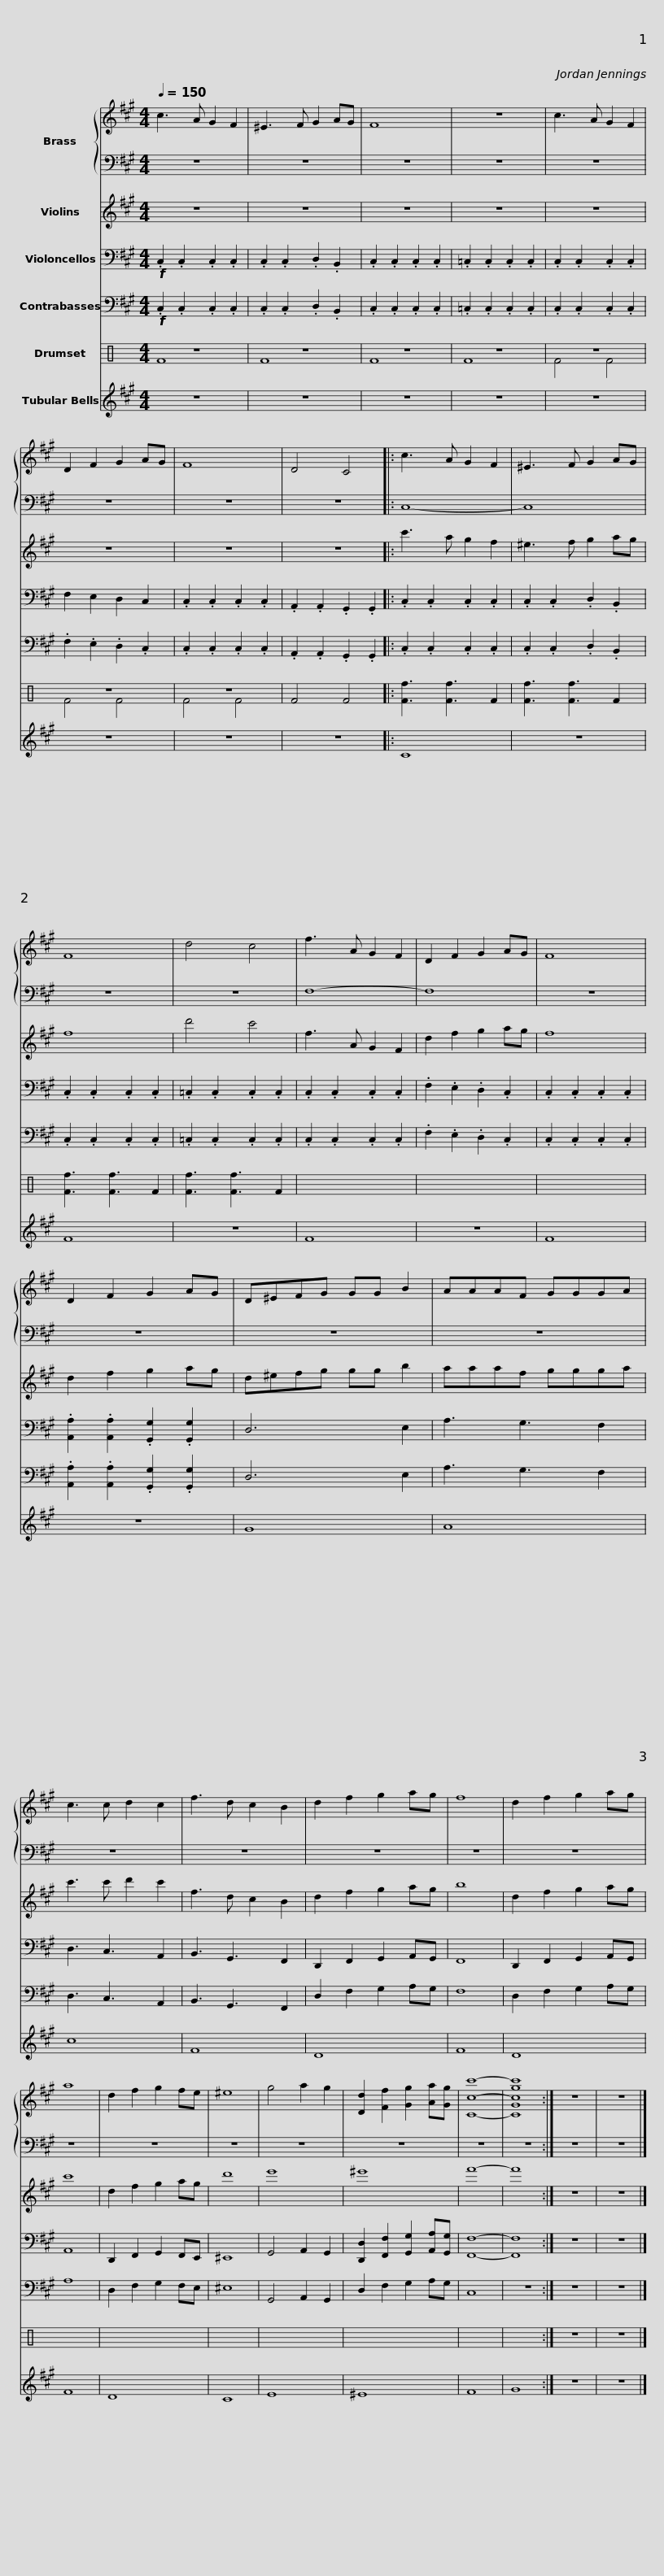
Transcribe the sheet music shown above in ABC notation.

X:1
%%score { 1 | 2 } 3 4 5 ( 6 7 ) 8
L:1/8
Q:1/4=150
M:4/4
I:linebreak $
K:A
V:1 treble
V:2 bass
V:3 treble
V:4 bass
V:5 bass transpose=-12
V:6 perc
K:none
V:7 perc
K:none
V:8 treble
V:1
 c3 A G2 F2 | ^E3 F G2 AG | F8 | z8 | c3 A G2 F2 | %5
 D2 F2 G2 AG |$ F8 | D4 C4 |: c3 A G2 F2 | ^E3 F G2 AG | %10
 F8 | d4 c4 | f3 A G2 F2 |$ D2 F2 G2 AG | F8 | %15
 D2 F2 G2 AG | D^EFG GG B2 | AAAF GGGA | c3 c d2 c2 |$ f3 d c2 B2 | %20
 d2 f2 g2 ag | f8 | d2 f2 g2 ag | a8 | d2 f2 g2 fe | %25
 ^e8 | g4 a2 g2 |$ [Dd]2 [Ff]2 [Gg]2 [Aa][Gg] | [Ccc']8- | [CGcgc']8 :| %30
 z8 | z8 |] %32
V:2
 z8 | z8 | z8 | z8 | z8 | %5
 z8 |$ z8 | z8 |: C,8- | C,8 | %10
 z8 | z8 | F,8- |$ F,8 | z8 | %15
 z8 | z8 | z8 | z8 |$ z8 | %20
 z8 | z8 | z8 | z8 | z8 | %25
 z8 | z8 |$ z8 | z8 | z8 :| %30
 z8 | z8 |] %32
V:3
 z8 | z8 | z8 | z8 | z8 | %5
 z8 |$ z8 | z8 |: c'3 a g2 f2 | ^e3 f g2 ag | %10
 f8 | d'4 c'4 | f3 A G2 F2 |$ d2 f2 g2 ag | f8 | %15
 d2 f2 g2 ag | d^efg gg b2 | aaaf ggga | c'3 c' d'2 c'2 |$ f3 d c2 B2 | %20
 d2 f2 g2 ag | b8 | d2 f2 g2 ag | c'8 | d2 f2 g2 ag | %25
 d'8 | e'8 |$ ^e'8 | f'8- | f'8 :| %30
 z8 | z8 |] %32
V:4
!f! .C,2 .C,2 .C,2 .C,2 | .C,2 .C,2 .D,2 .B,,2 | .C,2 .C,2 .C,2 .C,2 | .=C,2 .C,2 .C,2 .C,2 | .C,2 .C,2 .C,2 .C,2 | %5
 F,2 E,2 D,2 C,2 |$ .C,2 .C,2 .C,2 .C,2 | .A,,2 .A,,2 .G,,2 .G,,2 |: .C,2 .C,2 .C,2 .C,2 | .C,2 .C,2 .D,2 .B,,2 | %10
 .C,2 .C,2 .C,2 .C,2 | .=C,2 .C,2 .C,2 .C,2 | .C,2 .C,2 .C,2 .C,2 |$ .F,2 .E,2 .D,2 .C,2 | .C,2 .C,2 .C,2 .C,2 | %15
 .[A,,A,]2 .[A,,A,]2 .[G,,G,]2 .[G,,G,]2 | D,6 E,2 | A,3 G,3 F,2 | D,3 C,3 A,,2 |$ B,,3 G,,3 F,,2 | %20
 D,,2 F,,2 G,,2 A,,G,, | F,,8 | D,,2 F,,2 G,,2 A,,G,, | A,,8 | D,,2 F,,2 G,,2 F,,E,, | %25
 ^E,,8 | G,,4 A,,2 G,,2 |$ [D,,D,]2 [F,,F,]2 [G,,G,]2 [A,,A,][G,,G,] | [F,,F,]8- | [F,,F,]8 :| %30
 z8 | z8 |] %32
V:5
!f! .C,2 .C,2 .C,2 .C,2 | .C,2 .C,2 .D,2 .B,,2 | .C,2 .C,2 .C,2 .C,2 | .=C,2 .C,2 .C,2 .C,2 | .C,2 .C,2 .C,2 .C,2 | %5
 .F,2 .E,2 .D,2 .C,2 |$ .C,2 .C,2 .C,2 .C,2 | .A,,2 .A,,2 .G,,2 .G,,2 |: .C,2 .C,2 .C,2 .C,2 | .C,2 .C,2 .D,2 .B,,2 | %10
 .C,2 .C,2 .C,2 .C,2 | .=C,2 .C,2 .C,2 .C,2 | .C,2 .C,2 .C,2 .C,2 |$ .F,2 .E,2 .D,2 .C,2 | .C,2 .C,2 .C,2 .C,2 | %15
 .[A,,A,]2 .[A,,A,]2 .[G,,G,]2 .[G,,G,]2 | D,6 E,2 | A,3 G,3 F,2 | D,3 C,3 A,,2 |$ B,,3 G,,3 F,,2 | %20
 D,2 F,2 G,2 A,G, | F,8 | D,2 F,2 G,2 A,G, | A,8 | D,2 F,2 G,2 F,E, | %25
 ^E,8 | G,,4 A,,2 G,,2 |$ D,2 F,2 G,2 A,G, | C,8 | z8 :| %30
 z8 | z8 |] %32
V:6
[K:C] z8 | z8 | z8 | z8 | z8 | %5
 z8 |$ z8 | F4 F4 |: [Ff]3 [Ff]3 F2 | [Ff]3 [Ff]3 F2 | %10
 [Ff]3 [Ff]3 F2 | [Ff]3 [Ff]3 F2 | x8 |$ x8 | x8 | %15
 x8 | x8 | x8 | x8 |$ x8 | %20
 x8 | x8 | x8 | x8 | x8 | %25
 x8 | x8 |$ x8 | x8 | x8 :| %30
 z8 | z8 |] %32
V:7
[K:C] F8 | F8 | F8 | F8 | F4 F4 | %5
 F4 F4 |$ F4 F4 | x8 |: x8 | x8 | %10
 x8 | x8 | x8 |$ x8 | x8 | %15
 x8 | x8 | x8 | x8 |$ x8 | %20
 x8 | x8 | x8 | x8 | x8 | %25
 x8 | x8 |$ x8 | x8 | x8 :| %30
 x8 | x8 |] %32
V:8
 z8 | z8 | z8 | z8 | z8 | %5
 z8 |$ z8 | z8 |: C8 | z8 | %10
 F8 | z8 | F8 |$ z8 | F8 | %15
 z8 | G8 | A8 | c8 |$ F8 | %20
 D8 | F8 | D8 | F8 | D8 | %25
 C8 | E8 |$ ^E8 | F8 | G8 :| %30
 z8 | z8 |] %32
